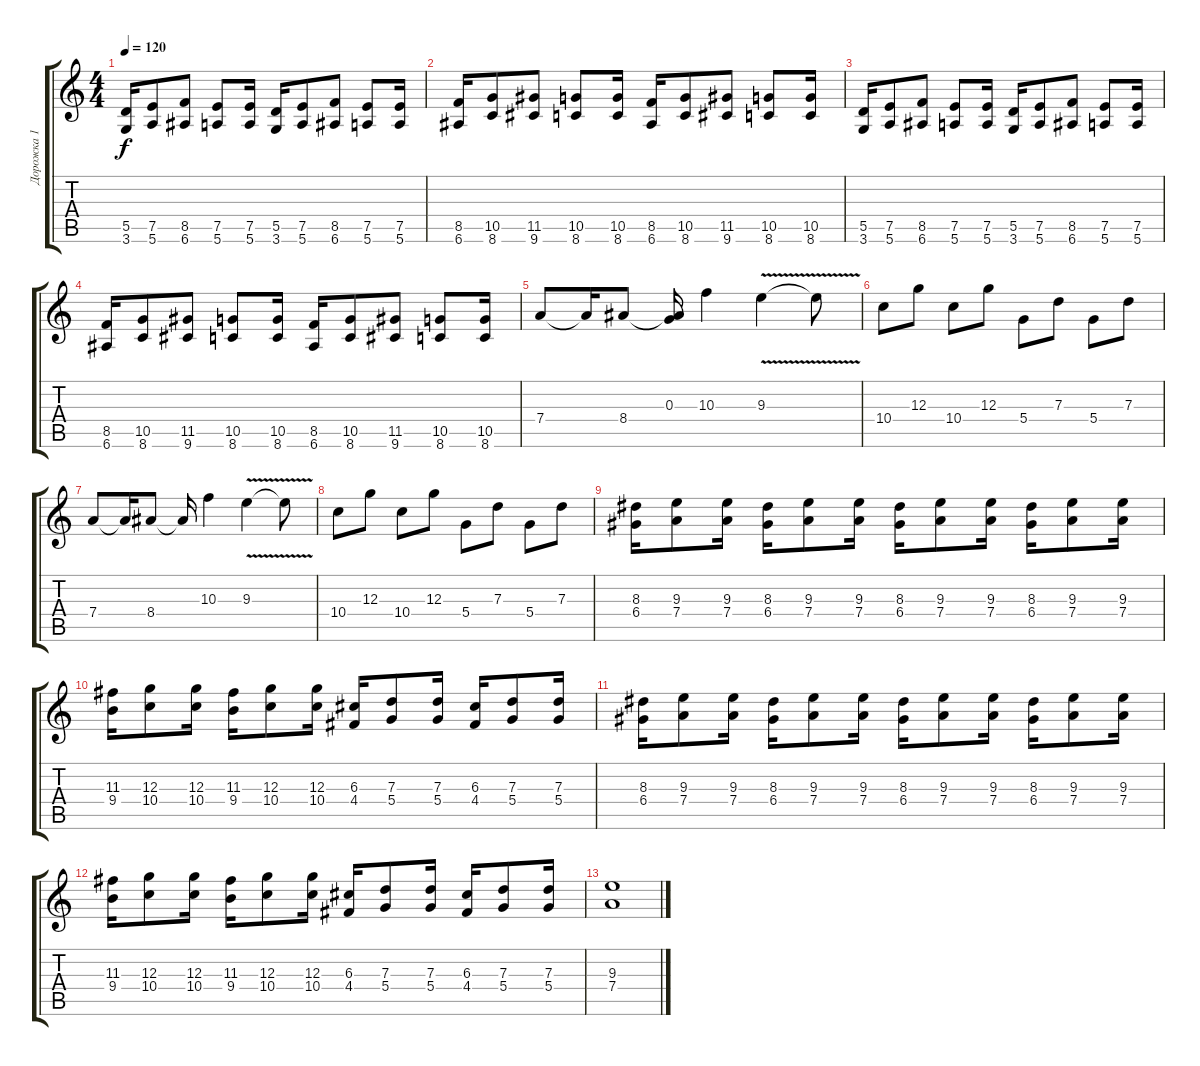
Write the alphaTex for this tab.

\track ("Дорожка 1" "Дорожка 1") {instrument overdrivenguitar}
\staff {score tabs}
\tuning (E4 B3 G3 D3 A2 E2) {hide}
\ts (4 4)
\tempo 120
\clef g2
\ks c
(5.5 3.6).16{dy f} (7.5 5.6).8 (8.5 6.6).8 (7.5 5.6).8 (7.5 5.6).16 (5.5 3.6).16 (7.5 5.6).8 (8.5 6.6).8 (7.5 5.6).8 (7.5 5.6).16 |
(8.5 6.6).16 (10.5 8.6).8 (11.5 9.6).8 (10.5 8.6).8 (10.5 8.6).16 (8.5 6.6).16 (10.5 8.6).8 (11.5 9.6).8 (10.5 8.6).8 (10.5 8.6).16 |
(5.5 3.6).16 (7.5 5.6).8 (8.5 6.6).8 (7.5 5.6).8 (7.5 5.6).16 (5.5 3.6).16 (7.5 5.6).8 (8.5 6.6).8 (7.5 5.6).8 (7.5 5.6).16 |
(8.5 6.6).16 (10.5 8.6).8 (11.5 9.6).8 (10.5 8.6).8 (10.5 8.6).16 (8.5 6.6).16 (10.5 8.6).8 (11.5 9.6).8 (10.5 8.6).8 (10.5 8.6).16 |
7.4.8 7.4{t}.16 8.4.8 (0.3 8.4{t}).16 10.3.4 9.3{v}.4 9.3{t}.8 |
10.4.8 12.3.8 10.4.8 12.3.8 5.4.8 7.3.8 5.4.8 7.3.8 |
7.4.8 7.4{t}.16 8.4.8 8.4{t}.16 10.3.4 9.3{v}.4 9.3{t}.8 |
10.4.8 12.3.8 10.4.8 12.3.8 5.4.8 7.3.8 5.4.8 7.3.8 |
(8.3 6.4).16 (9.3 7.4).8 (9.3 7.4).16 (8.3 6.4).16 (9.3 7.4).8 (9.3 7.4).16 (8.3 6.4).16 (9.3 7.4).8 (9.3 7.4).16 (8.3 6.4).16 (9.3 7.4).8 (9.3 7.4).16 |
(11.3 9.4).16 (12.3 10.4).8 (12.3 10.4).16 (11.3 9.4).16 (12.3 10.4).8 (12.3 10.4).16 (6.3 4.4).16 (7.3 5.4).8 (7.3 5.4).16 (6.3 4.4).16 (7.3 5.4).8 (7.3 5.4).16 |
(8.3 6.4).16 (9.3 7.4).8 (9.3 7.4).16 (8.3 6.4).16 (9.3 7.4).8 (9.3 7.4).16 (8.3 6.4).16 (9.3 7.4).8 (9.3 7.4).16 (8.3 6.4).16 (9.3 7.4).8 (9.3 7.4).16 |
(11.3 9.4).16 (12.3 10.4).8 (12.3 10.4).16 (11.3 9.4).16 (12.3 10.4).8 (12.3 10.4).16 (6.3 4.4).16 (7.3 5.4).8 (7.3 5.4).16 (6.3 4.4).16 (7.3 5.4).8 (7.3 5.4).16 |
(9.3 7.4).1
